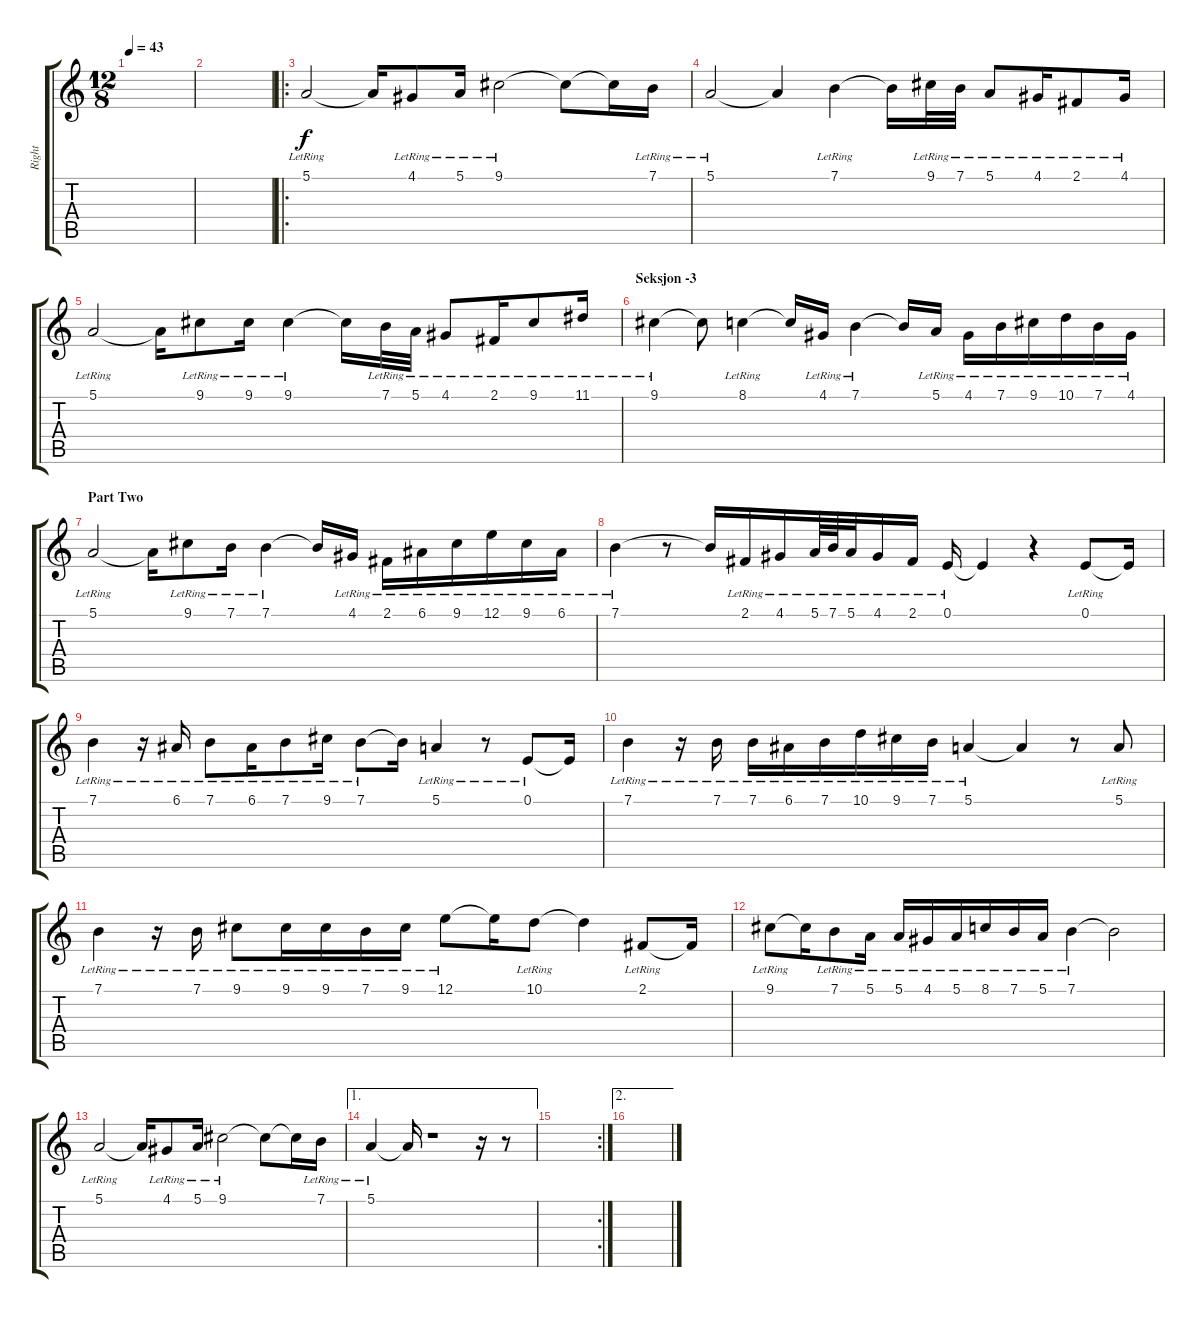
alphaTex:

\track ("Right" "Right") {instrument brightacousticpiano}
\staff {score tabs}
\tuning (E4 B3 G3 D3 A2 E2) {hide}
\ts (12 8)
\tempo 43
\clef g2
\ks c
|
|
\ro
5.1{lr}.2 5.1{t}.16 4.1{lr}.8 5.1{lr}.16 9.1{lr}.2 9.1{t}.8 9.1{t}.16 7.1{lr}.16 |
5.1{lr}.2 5.1{t}.4 7.1{lr}.4 7.1{t}.16 9.1{lr}.32 7.1{lr}.32 5.1{lr}.8 4.1{lr}.16 2.1{lr}.8 4.1{lr}.16 |
5.1{lr}.2 5.1{t}.16 9.1{lr}.8 9.1{lr}.16 9.1{lr}.4 9.1{t}.16 7.1{lr}.32 5.1{lr}.32 4.1{lr}.8 2.1{lr}.16 9.1{lr}.8 11.1{lr}.16 |
\section ("" "Seksjon -3")
9.1{lr}.4 9.1{t}.8 8.1{lr}.4 8.1{t}.16 4.1{lr}.16 7.1{lr}.4 7.1{t}.16 5.1{lr}.16 4.1{lr}.16 7.1{lr}.16 9.1{lr}.16 10.1{lr}.16 7.1{lr}.16 4.1{lr}.16 |
\section ("" "Part Two")
5.1{lr}.2 5.1{t}.16 9.1{lr}.8 7.1{lr}.16 7.1{lr}.4 7.1{t}.16 4.1{lr}.16 2.1{lr}.16 6.1{lr}.16 9.1{lr}.16 12.1{lr}.16 9.1{lr}.16 6.1{lr}.16 |
7.1{lr}.4 r.8 7.1{t}.16 2.1{lr}.16 4.1{lr}.16 5.1{lr}.64 7.1{lr}.64 5.1{lr}.32 4.1{lr}.16 2.1{lr}.16 0.1{lr}.16 0.1{t}.4 r.4 0.1{lr}.8 0.1{t}.16 |
7.1{lr}.4 r.16 6.1{lr}.16 7.1{lr}.8 6.1{lr}.16 7.1{lr}.8 9.1{lr}.16 7.1{lr}.8 7.1{t}.16 5.1{lr}.4 r.8 0.1{lr}.8 0.1{t}.16 |
7.1{lr}.4 r.16 7.1{lr}.16 7.1{lr}.16 6.1{lr}.16 7.1{lr}.16 10.1{lr}.16 9.1{lr}.16 7.1{lr}.16 5.1{lr}.4 5.1{t}.4 r.8 5.1{lr}.8 |
7.1{lr}.4 r.16 7.1{lr}.16 9.1{lr}.8 9.1{lr}.16 9.1{lr}.16 7.1{lr}.16 9.1{lr}.16 12.1{lr}.8 12.1{t}.16 10.1{lr}.8 10.1{t}.4 2.1{lr}.8 2.1{t}.16 |
9.1{lr}.8 9.1{t}.16 7.1{lr}.8 5.1{lr}.16 5.1{lr}.16 4.1{lr}.16 5.1{lr}.16 8.1{lr}.16 7.1{lr}.16 5.1{lr}.16 7.1{lr}.4 7.1{t}.2 |
5.1{lr}.2 5.1{t}.16 4.1{lr}.8 5.1{lr}.16 9.1{lr}.2 9.1{t}.8 9.1{t}.16 7.1{lr}.16 |
\ae 1
5.1{lr}.4 5.1{t}.16 r.1 r.16 r.8 |
\rc 2
|
\ae 2
